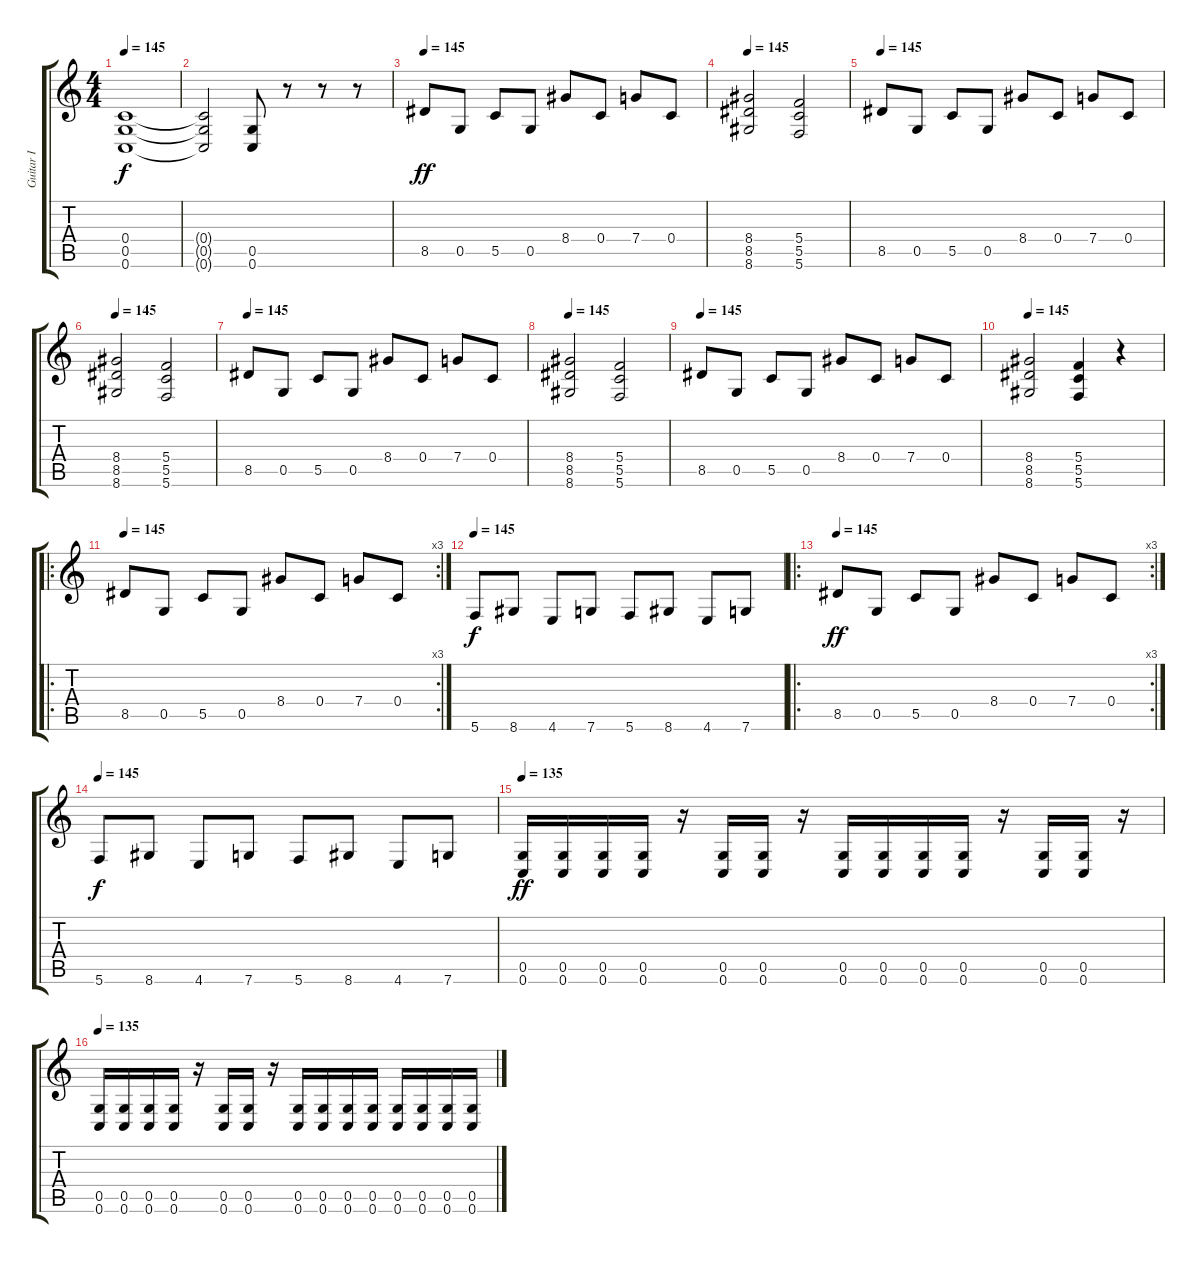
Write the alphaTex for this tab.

\track ("Guitar I" "Guitar I") {instrument distortionguitar}
\staff {score tabs}
\tuning (D4 A3 F3 C3 G2 C2) {hide}
\ts (4 4)
\tempo 145
\clef g2
\ks c
(0.4 0.5 0.6).1{dy f} |
(0.4{t} 0.5{t} 0.6{t}).2 (0.5 0.6).8 r.8 r.8 r.8 |
\tempo 145
8.5.8{dy ff} 0.5.8 5.5.8 0.5.8 8.4.8 0.4.8 7.4.8 0.4.8 |
\tempo 145
(8.4 8.5 8.6).2 (5.4 5.5 5.6).2 |
\tempo 145
8.5.8 0.5.8 5.5.8 0.5.8 8.4.8 0.4.8 7.4.8 0.4.8 |
\tempo 145
(8.4 8.5 8.6).2 (5.4 5.5 5.6).2 |
\tempo 145
8.5.8 0.5.8 5.5.8 0.5.8 8.4.8 0.4.8 7.4.8 0.4.8 |
\tempo 145
(8.4 8.5 8.6).2 (5.4 5.5 5.6).2 |
\tempo 145
8.5.8 0.5.8 5.5.8 0.5.8 8.4.8 0.4.8 7.4.8 0.4.8 |
\tempo 145
(8.4 8.5 8.6).2 (5.4 5.5 5.6).4 r.4 |
\ro
\rc 3
\tempo 145
8.5.8 0.5.8 5.5.8 0.5.8 8.4.8 0.4.8 7.4.8 0.4.8 |
\tempo 145
5.6.8{dy f} 8.6.8 4.6.8 7.6.8 5.6.8 8.6.8 4.6.8 7.6.8 |
\ro
\rc 3
\tempo 145
8.5.8{dy ff} 0.5.8 5.5.8 0.5.8 8.4.8 0.4.8 7.4.8 0.4.8 |
\tempo 145
5.6.8{dy f} 8.6.8 4.6.8 7.6.8 5.6.8 8.6.8 4.6.8 7.6.8 |
\tempo 135
(0.5 0.6).16{dy ff} (0.5 0.6).16 (0.5 0.6).16 (0.5 0.6).16 r.16 (0.5 0.6).16 (0.5 0.6).16 r.16 (0.5 0.6).16 (0.5 0.6).16 (0.5 0.6).16 (0.5 0.6).16 r.16 (0.5 0.6).16 (0.5 0.6).16 r.16 |
\tempo 135
(0.5 0.6).16 (0.5 0.6).16 (0.5 0.6).16 (0.5 0.6).16 r.16 (0.5 0.6).16 (0.5 0.6).16 r.16 (0.5 0.6).16 (0.5 0.6).16 (0.5 0.6).16 (0.5 0.6).16 (0.5 0.6).16 (0.5 0.6).16 (0.5 0.6).16 (0.5 0.6).16
